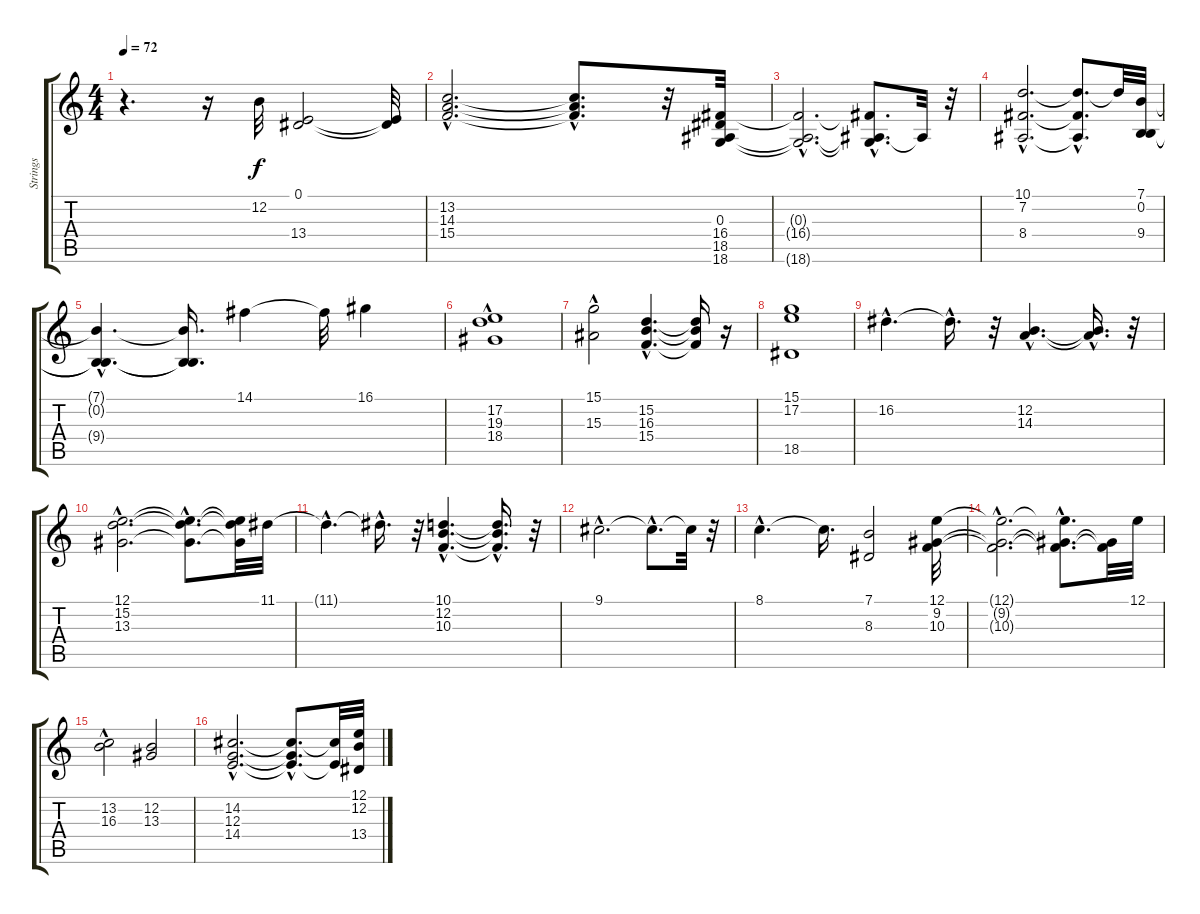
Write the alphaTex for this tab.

\track ("Strings" "Strings") {instrument synthstrings1}
\staff {score tabs}
\tuning (E4 B3 G3 D3 A2 E2) {hide}
\ts (4 4)
\tempo 72
\clef g2
\ks c
r.4{d dy f} r.16 12.2.32 (0.1 13.4).2 (0.1{t} 13.4{t}).32 |
(13.2{hac} 14.3{hac} 15.4{hac}).2{d} (13.2{hac t} 14.3{hac t} 15.4{hac t}).8{d} r.32 (0.3 16.4 18.5 18.6).32 |
(0.3{hac t} 16.4{hac t} 18.6{hac t}).2{d} (0.3{t} 16.4{t} 18.6{hac t}).8{d} 18.6{t}.32 r.32 |
(10.1{hac} 7.2{hac} 8.4{hac}).2{d} (10.1{hac t} 7.2{hac t} 8.4{hac t}).8{d} 10.1{t}.32 (7.1 0.2 9.4).32 |
(7.1{hac t} 0.2{hac t} 9.4{hac t}).4{d} (7.1{t} 0.2{t} 9.4{t}).16{d} 14.1.4 14.1{t}.32 16.1.4 |
(17.2{hac} 19.3{hac} 18.4).1 |
(15.1 15.3{hac}).2 (15.2{hac} 16.3{hac} 15.4{hac}).4{d} (15.2{t} 16.3{t} 15.4{t}).16 r.16 |
(15.1 17.2 18.5).1 |
16.2{hac}.4{d} 16.2{hac t}.16{d} r.32 (12.2{hac} 14.3{hac}).4{d} (12.2{hac t} 14.3{hac t}).16{d} r.32 |
(12.1{hac} 15.2{hac} 13.3{hac}).2{d} (12.1{hac t} 15.2{hac t} 13.3{hac t}).8{d} (12.1{t} 15.2{t} 13.3{t}).32 11.1.32 |
11.1{hac t}.4{d} 11.1{hac t}.16{d} r.32 (10.1{hac} 12.2{hac} 10.3{hac}).4{d} (10.1{t} 12.2{hac t} 10.3{t}).16{d} r.32 |
9.1{hac}.2{d} 9.1{hac t}.8{d} 9.1{t}.32 r.32 |
8.1{hac}.4{d} 8.1{t}.16{d} (7.1 8.3).2 (12.1 9.2 10.3).32 |
(12.1{hac t} 9.2{hac t} 10.3{hac t}).2{d} (12.1{t} 9.2{hac t} 10.3{hac t}).8{d} (9.2{t} 10.3{t}).32 12.1.32 |
(13.2 16.3{hac}).2 (12.2 13.3).2 |
(14.2{hac} 12.3{hac} 14.4{hac}).2{d} (14.2{hac t} 12.3{hac t} 14.4{hac t}).8{d} (14.2{t} 14.4{t}).32 (12.1 12.2 13.4).32
